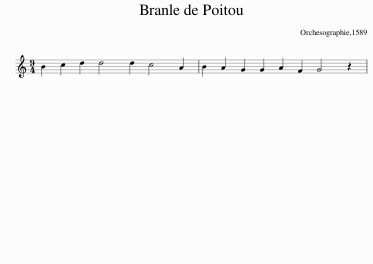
X:1
L:1/8
M:9/4
I:linebreak $
K:C
V:1 treble
V:1
 B2 c2 d2 d4 d2 c4 A2 | B2 A2 G2 G2 A2 F2 G4 z2 | %2
